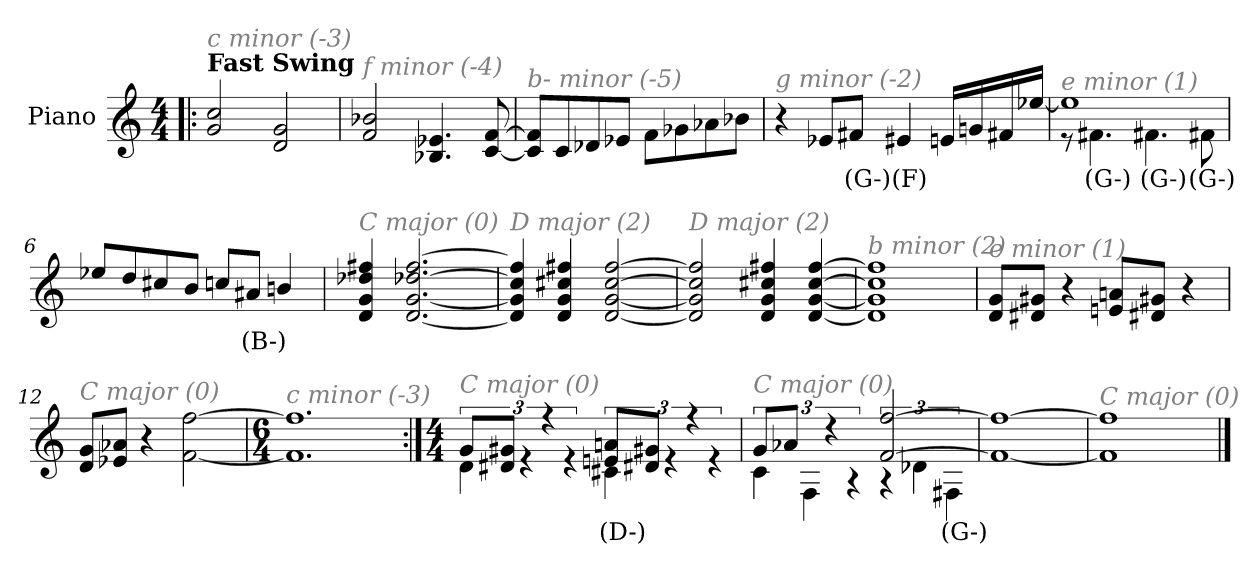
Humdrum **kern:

**kern	**text
*part1	*part1
*staff1	*staff1
*I"Piano	*
*I'Pno.	*
*clefG2	*
*k[]	*
*M4/4	*
*MM240	*
=1!|:	=1!|:
!LO:TX:B:t=Fast Swing	!
!LO:TX:i:color=#808080:t=c minor (-3)	!
2g/ 2cc/	.
2d/ 2g/	.
=2	=2
!LO:TX:i:color=#808080:t=f minor (-4)	!
2f/ 2b-X/	.
4.B-X/ 4.e-X/	.
[8c/ [8f/	.
=3	=3
!LO:TX:i:color=#808080:t=b- minor (-5)	!
8c/] 8f/]L	.
8c/	.
8d-X/	.
8e-X/J	.
8f\L	.
8g-X\	.
8a-X\	.
8b-X\J	.
!!LO:LB:g=z
=4	=4
!LO:TX:i:color=#808080:t=g minor (-2)	!
4r	.
8e-X/L	.
8f#Xi/J	(G-)
4e#Xi/	(F)
16en/LL	.
16gn/	.
16f#X/	.
[16ee-X/JJ	.
=5	=5
*^	*
!LO:TX:i:color=#808080:t=e minor (1)	!	!
1ee-]	8r	.
.	4.f#Xi\	(G-)
.	4.f#Xi\	(G-)
.	8f#Xi\	(G-)
=6	=6	=6
!LO:TX:i:color=#808080:t=a minor (0)	!	!
*v	*v	*
8ee-X/L	.
8dd/	.
8cc#Xj/	.
8b/J	.
8ccn/L	.
8a#Xi/J	(B-)
4bn/	.
!!LO:LB:g=z
=7	=7
!LO:TX:i:color=#808080:t=C major (0)	!
4d/ 4g/ 4dd-Xi/ 4ff#X/	.
[2.d/ [2.g/ [2.dd-Xi/ [2.ff#/	.
=8	=8
!LO:TX:i:color=#808080:t=D major (2)	!
4d/] 4g/] 4cc#/] 4ff#/]	.
4d/ 4g/ 4cc#X/ 4ff#X/	.
[2d/ [2g/ [2cc#/ [2ff#/	.
=9	=9
!LO:TX:i:color=#808080:t=D major (2)	!
2d/] 2g/] 2cc#/] 2ff#/]	.
4d/ 4g/ 4cc#X/ 4ff#X/	.
[4d/ [4g/ [4cc#/ [4ff#/	.
=10	=10
!LO:TX:i:color=#808080:t=b minor (2)	!
1d] 1g] 1cc#] 1ff#]	.
!!LO:LB:g=z
=11	=11
!LO:TX:i:color=#808080:t=e minor (1)	!
8d/ 8g/L	.
8d#Xi/ 8g#Xi/J	.
4r	.
8en/ 8an/L	.
8d#Xi/ 8g#Xi/J	.
4r	.
=12	=12
!LO:TX:i:color=#808080:t=C major (0)	!
8d/ 8g/L	.
8e-X/ 8a-X/J	.
4r	.
[2f\ [2ff\	.
=13	=13
*M6/4	*
!LO:TX:i:color=#808080:t=c minor (-3)	!
1.f] 1.ff]	.
!!LO:LB:g=z
=14:|!	=14:|!
*M4/4	*
*^	*
!LO:TX:i:color=#808080:t=C major (0)	!	!
8g/L	6d\	.
8d#Xi/ 8g#Xi/J	.	.
.	6re	.
4r	.	.
.	6re	.
8en/ 8an/L	6c#Xi\	(D-)
8d#Xi/ 8g#Xi/J	.	.
.	6re	.
4r	.	.
.	6re	.
=15	=15	=15
!LO:TX:i:color=#808080:t=C major (0)	!	!
8g/L	6c\	.
8a-X/J	.	.
.	6F\	.
4r	.	.
.	6rA	.
[2f/ [2ff/	6rA	.
.	6d-X\	.
.	6F#Xi\	(G-)
=16	=16	=16
!LO:TX:i:color=#808080:t=c minor (-3)	!	!
*v	*v	*
1f_ 1ff_	.
=17	=17
!LO:TX:i:color=#808080:t=C major (0)	!
1f] 1ff]	.
==	==
*-	*-
